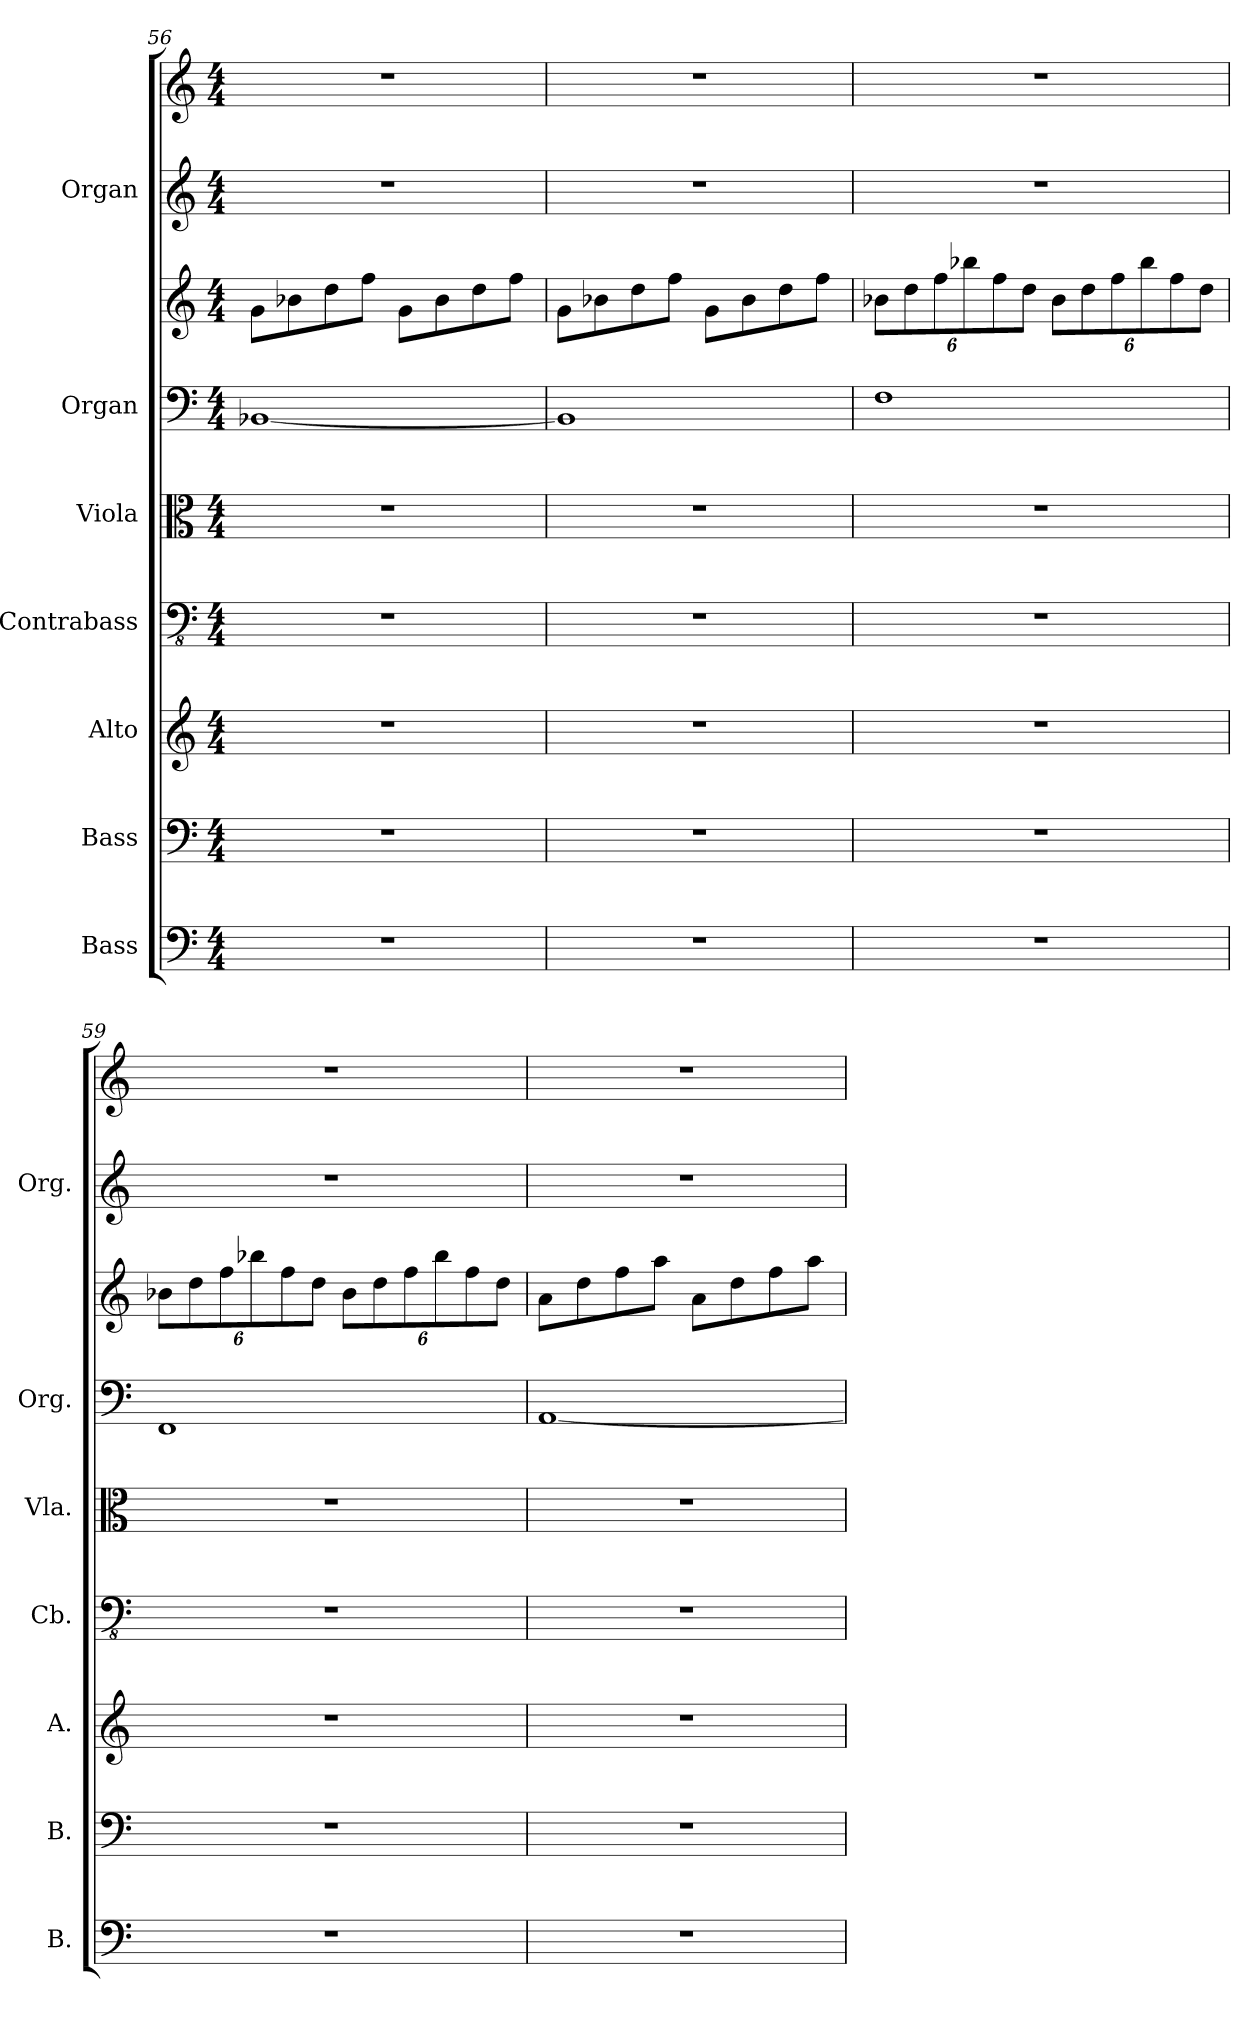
**kern	**kern	**kern	**kern	**kern	**kern	**kern	**kern	**kern
*part7	*part6	*part5	*part4	*part3	*part2	*part2	*part1	*part1
*staff9	*staff8	*staff7	*staff6	*staff5	*staff4	*staff3	*staff2	*staff1
*I"Bass	*I"Bass	*I"Alto	*I"Contrabass	*I"Viola	*I"Organ	*	*I"Organ	*
*I'B.	*I'B.	*I'A.	*I'Cb.	*I'Vla.	*I'Org.	*	*I'Org.	*
*clefF4	*clefF4	*clefG2	*clefFv4	*clefC3	*clefF4	*clefG2	*clefG2	*clefG2
*	*	*	*ITrd7c12	*	*	*	*	*
*k[]	*k[]	*k[]	*k[]	*k[]	*k[]	*k[]	*k[]	*k[]
*M4/4	*M4/4	*M4/4	*M4/4	*M4/4	*M4/4	*M4/4	*M4/4	*M4/4
=56	=56	=56	=56	=56	=56	=56	=56	=56
1r	1r	1r	1r	1r	[1BB-X	8g\L	1r	1r
.	.	.	.	.	.	8b-X\	.	.
.	.	.	.	.	.	8dd\	.	.
.	.	.	.	.	.	8ff\J	.	.
.	.	.	.	.	.	8g\L	.	.
.	.	.	.	.	.	8b-\	.	.
.	.	.	.	.	.	8dd\	.	.
.	.	.	.	.	.	8ff\J	.	.
=57	=57	=57	=57	=57	=57	=57	=57	=57
1r	1r	1r	1r	1r	1BB-]	8g\L	1r	1r
.	.	.	.	.	.	8b-X\	.	.
.	.	.	.	.	.	8dd\	.	.
.	.	.	.	.	.	8ff\J	.	.
.	.	.	.	.	.	8g\L	.	.
.	.	.	.	.	.	8b-\	.	.
.	.	.	.	.	.	8dd\	.	.
.	.	.	.	.	.	8ff\J	.	.
=58	=58	=58	=58	=58	=58	=58	=58	=58
*	*	*	*	*	*	*Xbrackettup	*	*
1r	1r	1r	1r	1r	1F	12b-X\L	1r	1r
.	.	.	.	.	.	12dd\	.	.
.	.	.	.	.	.	12ff\	.	.
.	.	.	.	.	.	12bb-X\	.	.
.	.	.	.	.	.	12ff\	.	.
.	.	.	.	.	.	12dd\J	.	.
.	.	.	.	.	.	12b-\L	.	.
.	.	.	.	.	.	12dd\	.	.
.	.	.	.	.	.	12ff\	.	.
.	.	.	.	.	.	12bb-\	.	.
.	.	.	.	.	.	12ff\	.	.
.	.	.	.	.	.	12dd\J	.	.
!!LO:PB:g=z
=59	=59	=59	=59	=59	=59	=59	=59	=59
1r	1r	1r	1r	1r	1FF	12b-X\L	1r	1r
.	.	.	.	.	.	12dd\	.	.
.	.	.	.	.	.	12ff\	.	.
.	.	.	.	.	.	12bb-X\	.	.
.	.	.	.	.	.	12ff\	.	.
.	.	.	.	.	.	12dd\J	.	.
.	.	.	.	.	.	12b-\L	.	.
.	.	.	.	.	.	12dd\	.	.
.	.	.	.	.	.	12ff\	.	.
.	.	.	.	.	.	12bb-\	.	.
.	.	.	.	.	.	12ff\	.	.
.	.	.	.	.	.	12dd\J	.	.
=60	=60	=60	=60	=60	=60	=60	=60	=60
1r	1r	1r	1r	1r	[1AA	8a\L	1r	1r
.	.	.	.	.	.	8dd\	.	.
.	.	.	.	.	.	8ff\	.	.
.	.	.	.	.	.	8aa\J	.	.
.	.	.	.	.	.	8a\L	.	.
.	.	.	.	.	.	8dd\	.	.
.	.	.	.	.	.	8ff\	.	.
.	.	.	.	.	.	8aa\J	.	.
=	=	=	=	=	=	=	=	=
*-	*-	*-	*-	*-	*-	*-	*-	*-
